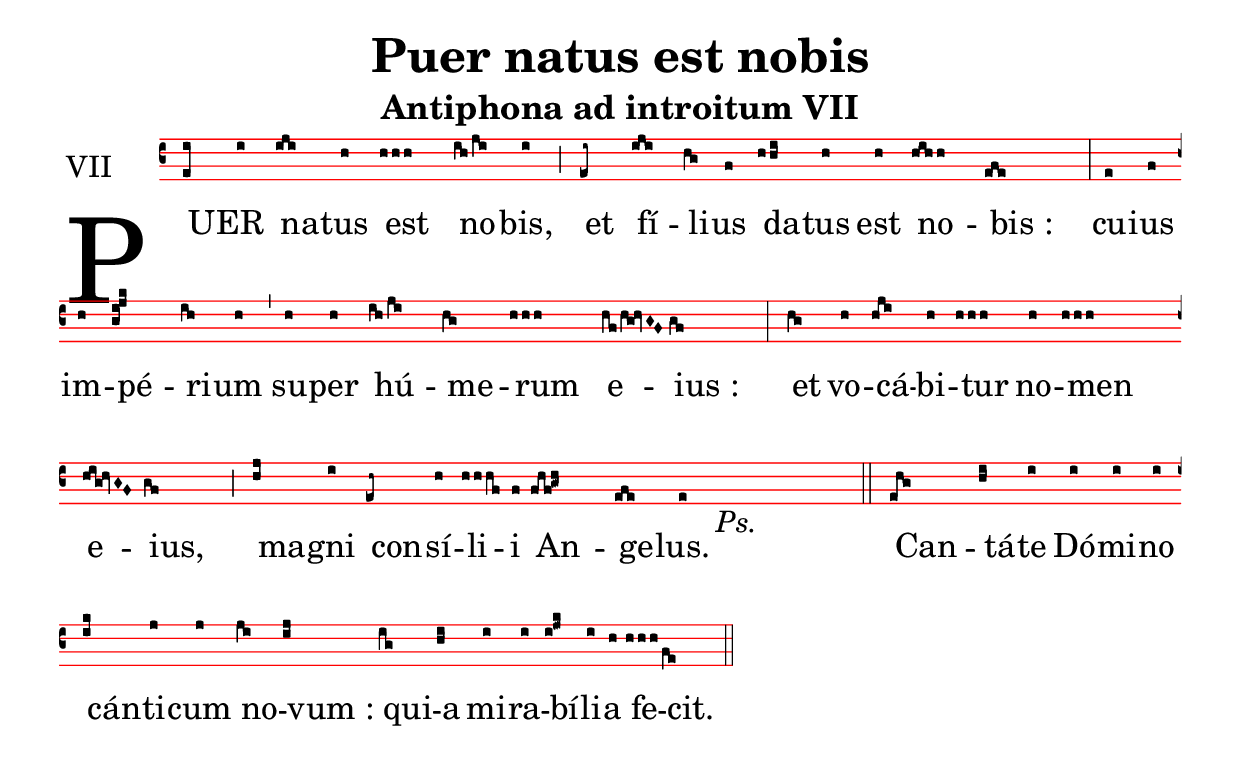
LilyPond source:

\version "2.11.61"
\header {
    title	= "Puer natus est nobis"
    subtitle	= "Antiphona ad introitum VII"
    texidoc = "

Demonstrate gregorian chant notation

This file pretty nicely demonstrates what still does not work among
ligatures: (i) horizontal spacing between ligatures and lyrics
aligment is broken; (ii) there is no satisfactory support for
initials; (iii) all scripts are broken as soon as they appear within
ligatures, and episem is broken also outside of ligatures; (iv)
augmentum dots is missing; (v) accidentals must be placed before the
ligature (not demonstrated in this example)."

}

#(set-global-staff-size 26)
\include "gregorian.ly"

%%% N.B.: Yes, I know, the formatting of the following looks awful,
%%% but this is intentional for editorial purposes (simplifies some
%%% global search/replace operations in emacs).

cantus = \new VaticanaVoice = "cantus"  {
  \set Staff.instrumentName = \markup {
    \column {
      " " " " " " " " "VII" " "
      {
	\larger \larger \larger \larger
	\larger \larger \larger \larger
	\larger \larger \larger \larger
	"P"
      }
    }
  }
  \[
    g4\melisma	%%% Pu-
    \pes
    d'\melismaEnd
  \]
  d'\augmentum	%%% er
  \[
    d'\melisma	%%% na-
    \pes e' \flexa
    d'\melismaEnd
  \]
  c'		%%% tus
  \[
    c'\melisma	%%% est
    c'
    c'\melismaEnd
  \]
  \[
    d'\melisma	%%% no-
    \flexa c' e' \flexa
    d'\melismaEnd
  \]
  d'\augmentum  %%% bis,
  \divisioMaior
  \[
    g\melisma	%%% et
    \pes \deminutum
    d'\melismaEnd
  \]
  \[
    d'\melisma	%%% fí-
    \pes e' \flexa
    d'\melismaEnd
  \]
  \[
    c'\melisma	%%% li-
    \flexa
    b\melismaEnd
  \]
  a		%%% us
  \[
    c'\melisma	%%% da-
    c' \pes
    d'\melismaEnd
  \]
  c'		%%% tus-
  c'		%%% est
  \[
    c'\melisma	%%% no-
    \pes d' \flexa c'
    c'\melismaEnd
  \]
  \[
    g\melisma	%%% bis:
    \pes a \flexa
    g\melismaEnd\augmentum
  \]
  \divisioMaxima
  g		%%% cu-
  a		%%% ius
  c'		%%% im-
  \[
    b\melisma	%%% pé-
    \pes d' e'
    \pes f'\melismaEnd
  \]
  \[
    d'\melisma	%%% ri-
    \flexa c'\melismaEnd
  \]
  c'\augmentum	%%% um
  \divisioMinima
  c'		%%% su-
  c'		%%% per
  \[
    d'\melisma	%%% hú-
    \flexa c'
    e' \flexa
    d'\melismaEnd
  \]
  \[
    c'\melisma	%%% me-
    \flexa b\melismaEnd
  \]
  \[
    c'\melisma	%%% rum
    c' c'\melismaEnd
  \]
  \[
    c'\melisma	%%% e-
    \flexa a
    c' \flexa b
    \virga c' \inclinatum b
    \inclinatum a\melismaEnd
  \]
  \[
    b\melisma	%%% ius:
    \augmentum \flexa
    a\melismaEnd \augmentum
  \]
  \divisioMaxima
  \[
    c'\melisma	%%% et
    \flexa b\melismaEnd
  \]
  c'		%%% vo-
  \[
    c'\melisma	%%% cá-
    \pes e' \flexa
    d'\melismaEnd
  \]
  c'		%%% bi-
  \[
    c'\melisma	%%% tur
    c' c'\melismaEnd
  \]
  c'		%%% no-
  \[
    c'\melisma	%%% men
    c' c'\melismaEnd
  \]
  \[
    c'\melisma  %%% e-
    \pes d' \flexa b
    \virga c' \inclinatum b
    \inclinatum a\melismaEnd
  \]
  \[
    b\melisma	%%% ius,
    \augmentum \flexa
    a\melismaEnd\augmentum
  \]
  \divisioMaior
  \[
    c'\melisma	%%% ma-
    \pes e'\melismaEnd
  \]
  d'		%%% gni
  \[
    g\melisma	%%% con-
    \pes \deminutum
    c'\melismaEnd
  \]
  c'		%%% sí-
  \[
    c'\melisma	%%% li-
    c' c' \flexa a\melismaEnd
  \]
  a		%%% i
  \[
    a\melisma	%%% An-
    \pes c' \flexa a
    \quilisma b \pes
    c'\melismaEnd
  \]
  \[
    g\melisma	%%% ge-
    \pes a \flexa
    g\melismaEnd
  \]
  g\augmentum	%%% lus.
  s_\markup { \italic { "Ps." } }
  \finalis
  \[
    g\melisma	%%% Can-
    \pes c' \flexa b\melismaEnd
  \]
  \[
    c'\melisma	%%% tá-
    \pes d'\melismaEnd
  \]
  d'		%%% te
  d'		%%% Dó-
  d'		%%% mi-
  d'		%%% no
  \[
    d'\melisma	%%% cán-
    \pes f'\melismaEnd
  \]
  e'		%%% ti-
  e'		%%% cum
  \[
    e'\melisma  %%% no-
    \flexa d'\melismaEnd
  \]
  \[
    d'\melisma	%%% vum:
    \augmentum \pes
    e'\melismaEnd \augmentum
  \]
  \[
    d'\melisma	%%% qui-
    \flexa b\melismaEnd
  \]
  \[
    c'\melisma	%%% a
    \pes d'\melismaEnd
  \]
  d'		%%% mi-
  d'		%%% ra-
  \[
    d'\melisma	%%% bí-
    \quilisma e'
    \pes f'\melismaEnd
  \]
  d'		%%% li-
  c'		%%% a
  \[
    c'\melisma	%%% fe-
    c' c'\melismaEnd
  \]
  \[
    a\melisma  %%% cit.
    \augmentum \flexa
    g\melismaEnd \augmentum
  \]
  \finalis
}

verba = \new Lyrics = "verba" \lyricmode {
  U -- ER na -- tus est no -- bis,
  et fí -- li -- us da -- tus est no -- "bis :"
  cu -- ius im -- pé -- ri -- um su -- per
  hú -- me -- rum e -- "ius :" et vo -- cá --
  bi -- tur no -- men e -- ius, ma -- gni
  con -- sí -- li -- i An -- ge -- lus.
  Can -- tá -- te Dó -- mi -- no cán --
  ti -- cum no -- "vum :" qui -- a mi -- ra --
  bí -- li -- a fe -- cit.
}

\paper  {
%    line-thickness = \staff-space / 7.0
%    line-thickness = \staff-space / 3.0
}

\score {
  <<
    \cantus
    \lyricsto "cantus" \verba
  >>
  \layout {
    indent = 17.0\mm
  }
}

%%% Local Variables:
%%% coding: utf-8
%%% End:
